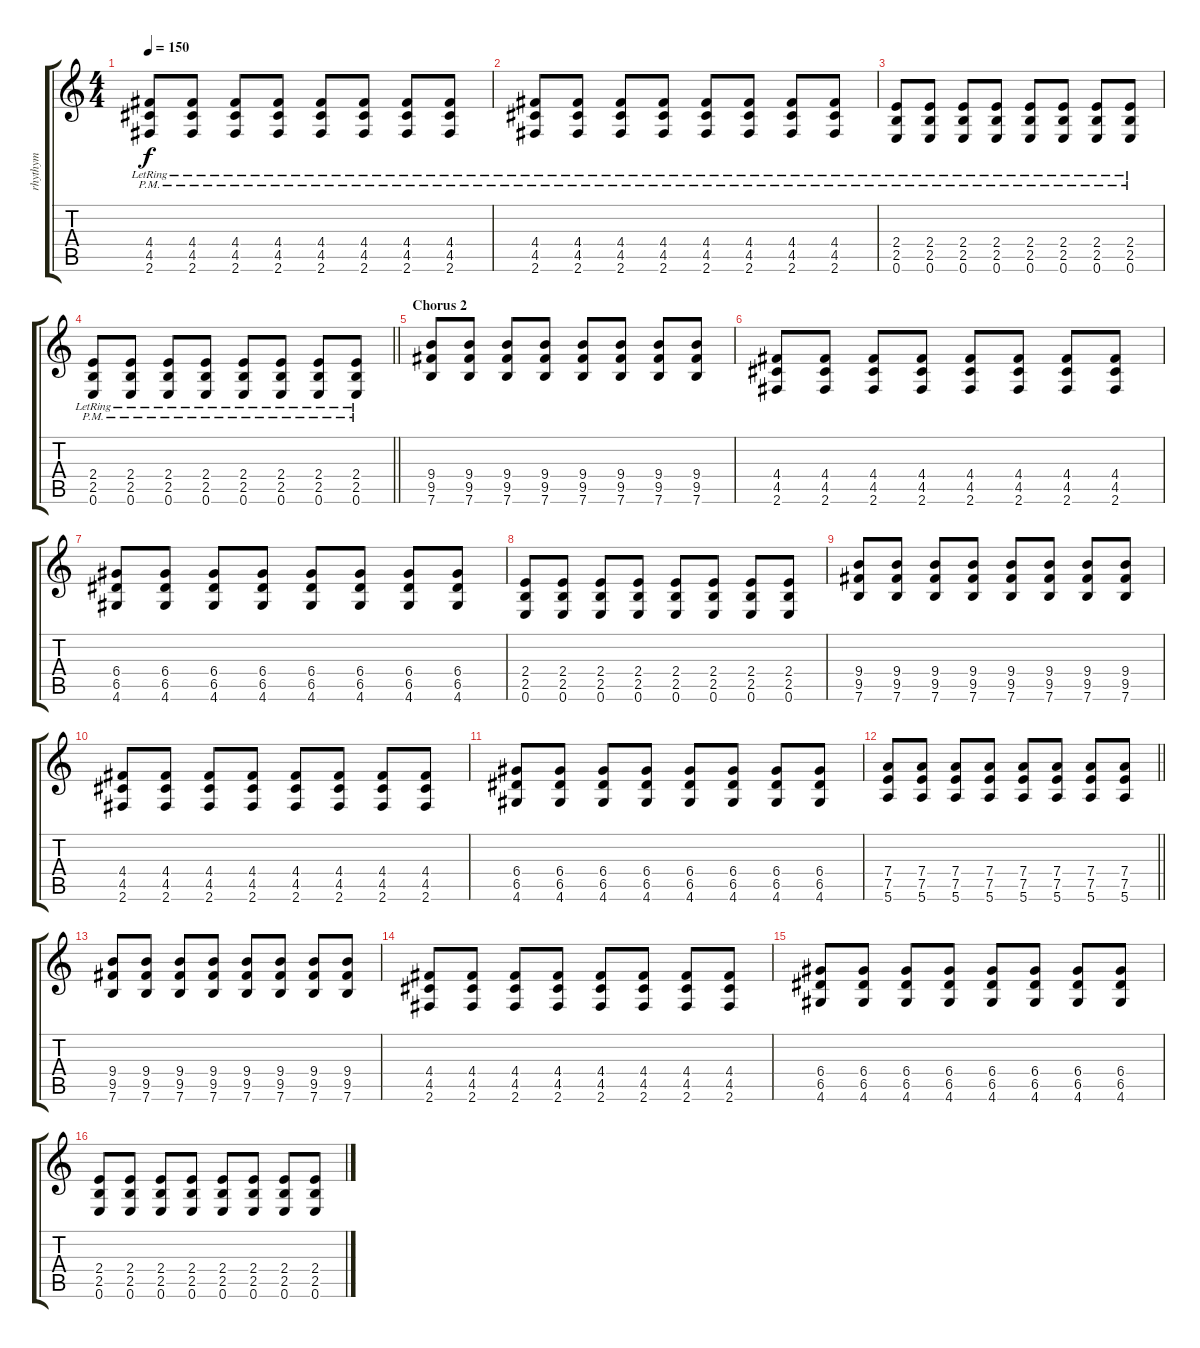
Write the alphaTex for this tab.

\track ("rhythym" "rhythym") {instrument overdrivenguitar}
\staff {score tabs}
\tuning (E4 B3 G3 D3 A2 E2) {hide}
\ts (4 4)
\tempo 150
\clef g2
\ks c
(4.4{pm lr} 4.5{pm lr} 2.6{pm lr}).8{dy f} (4.4{pm lr} 4.5{pm lr} 2.6{pm lr}).8 (4.4{pm lr} 4.5{pm lr} 2.6{pm lr}).8 (4.4{pm lr} 4.5{pm lr} 2.6{pm lr}).8 (4.4{pm lr} 4.5{pm lr} 2.6{pm lr}).8 (4.4{pm lr} 4.5{pm lr} 2.6{pm lr}).8 (4.4{pm lr} 4.5{pm lr} 2.6{pm lr}).8 (4.4{pm lr} 4.5{pm lr} 2.6{pm lr}).8 |
(4.4{pm lr} 4.5{pm lr} 2.6{pm lr}).8 (4.4{pm lr} 4.5{pm lr} 2.6{pm lr}).8 (4.4{pm lr} 4.5{pm lr} 2.6{pm lr}).8 (4.4{pm lr} 4.5{pm lr} 2.6{pm lr}).8 (4.4{pm lr} 4.5{pm lr} 2.6{pm lr}).8 (4.4{pm lr} 4.5{pm lr} 2.6{pm lr}).8 (4.4{pm lr} 4.5{pm lr} 2.6{pm lr}).8 (4.4{pm lr} 4.5{pm lr} 2.6{pm lr}).8 |
(2.4{pm lr} 2.5{pm lr} 0.6{pm lr}).8 (2.4{pm lr} 2.5{pm lr} 0.6{pm lr}).8 (2.4{pm lr} 2.5{pm lr} 0.6{pm lr}).8 (2.4{pm lr} 2.5{pm lr} 0.6{pm lr}).8 (2.4{pm lr} 2.5{pm lr} 0.6{pm lr}).8 (2.4{pm lr} 2.5{pm lr} 0.6{pm lr}).8 (2.4{pm lr} 2.5{pm lr} 0.6{pm lr}).8 (2.4{pm lr} 2.5{pm lr} 0.6{pm lr}).8 |
\barLineRight lightlight
(2.4{pm lr} 2.5{pm lr} 0.6{pm lr}).8 (2.4{pm lr} 2.5{pm lr} 0.6{pm lr}).8 (2.4{pm lr} 2.5{pm lr} 0.6{pm lr}).8 (2.4{pm lr} 2.5{pm lr} 0.6{pm lr}).8 (2.4{pm lr} 2.5{pm lr} 0.6{pm lr}).8 (2.4{pm lr} 2.5{pm lr} 0.6{pm lr}).8 (2.4{pm lr} 2.5{pm lr} 0.6{pm lr}).8 (2.4{pm lr} 2.5{pm lr} 0.6{pm lr}).8 |
\section ("" "Chorus 2")
(9.4 9.5 7.6).8 (9.4 9.5 7.6).8 (9.4 9.5 7.6).8 (9.4 9.5 7.6).8 (9.4 9.5 7.6).8 (9.4 9.5 7.6).8 (9.4 9.5 7.6).8 (9.4 9.5 7.6).8 |
(4.4 4.5 2.6).8 (4.4 4.5 2.6).8 (4.4 4.5 2.6).8 (4.4 4.5 2.6).8 (4.4 4.5 2.6).8 (4.4 4.5 2.6).8 (4.4 4.5 2.6).8 (4.4 4.5 2.6).8 |
(6.4 6.5 4.6).8 (6.4 6.5 4.6).8 (6.4 6.5 4.6).8 (6.4 6.5 4.6).8 (6.4 6.5 4.6).8 (6.4 6.5 4.6).8 (6.4 6.5 4.6).8 (6.4 6.5 4.6).8 |
(2.4 2.5 0.6).8 (2.4 2.5 0.6).8 (2.4 2.5 0.6).8 (2.4 2.5 0.6).8 (2.4 2.5 0.6).8 (2.4 2.5 0.6).8 (2.4 2.5 0.6).8 (2.4 2.5 0.6).8 |
(9.4 9.5 7.6).8 (9.4 9.5 7.6).8 (9.4 9.5 7.6).8 (9.4 9.5 7.6).8 (9.4 9.5 7.6).8 (9.4 9.5 7.6).8 (9.4 9.5 7.6).8 (9.4 9.5 7.6).8 |
(4.4 4.5 2.6).8 (4.4 4.5 2.6).8 (4.4 4.5 2.6).8 (4.4 4.5 2.6).8 (4.4 4.5 2.6).8 (4.4 4.5 2.6).8 (4.4 4.5 2.6).8 (4.4 4.5 2.6).8 |
(6.4 6.5 4.6).8 (6.4 6.5 4.6).8 (6.4 6.5 4.6).8 (6.4 6.5 4.6).8 (6.4 6.5 4.6).8 (6.4 6.5 4.6).8 (6.4 6.5 4.6).8 (6.4 6.5 4.6).8 |
\barLineRight lightlight
(7.4 7.5 5.6).8 (7.4 7.5 5.6).8 (7.4 7.5 5.6).8 (7.4 7.5 5.6).8 (7.4 7.5 5.6).8 (7.4 7.5 5.6).8 (7.4 7.5 5.6).8 (7.4 7.5 5.6).8 |
(9.4 9.5 7.6).8 (9.4 9.5 7.6).8 (9.4 9.5 7.6).8 (9.4 9.5 7.6).8 (9.4 9.5 7.6).8 (9.4 9.5 7.6).8 (9.4 9.5 7.6).8 (9.4 9.5 7.6).8 |
(4.4 4.5 2.6).8 (4.4 4.5 2.6).8 (4.4 4.5 2.6).8 (4.4 4.5 2.6).8 (4.4 4.5 2.6).8 (4.4 4.5 2.6).8 (4.4 4.5 2.6).8 (4.4 4.5 2.6).8 |
(6.4 6.5 4.6).8 (6.4 6.5 4.6).8 (6.4 6.5 4.6).8 (6.4 6.5 4.6).8 (6.4 6.5 4.6).8 (6.4 6.5 4.6).8 (6.4 6.5 4.6).8 (6.4 6.5 4.6).8 |
(2.4 2.5 0.6).8 (2.4 2.5 0.6).8 (2.4 2.5 0.6).8 (2.4 2.5 0.6).8 (2.4 2.5 0.6).8 (2.4 2.5 0.6).8 (2.4 2.5 0.6).8 (2.4 2.5 0.6).8
